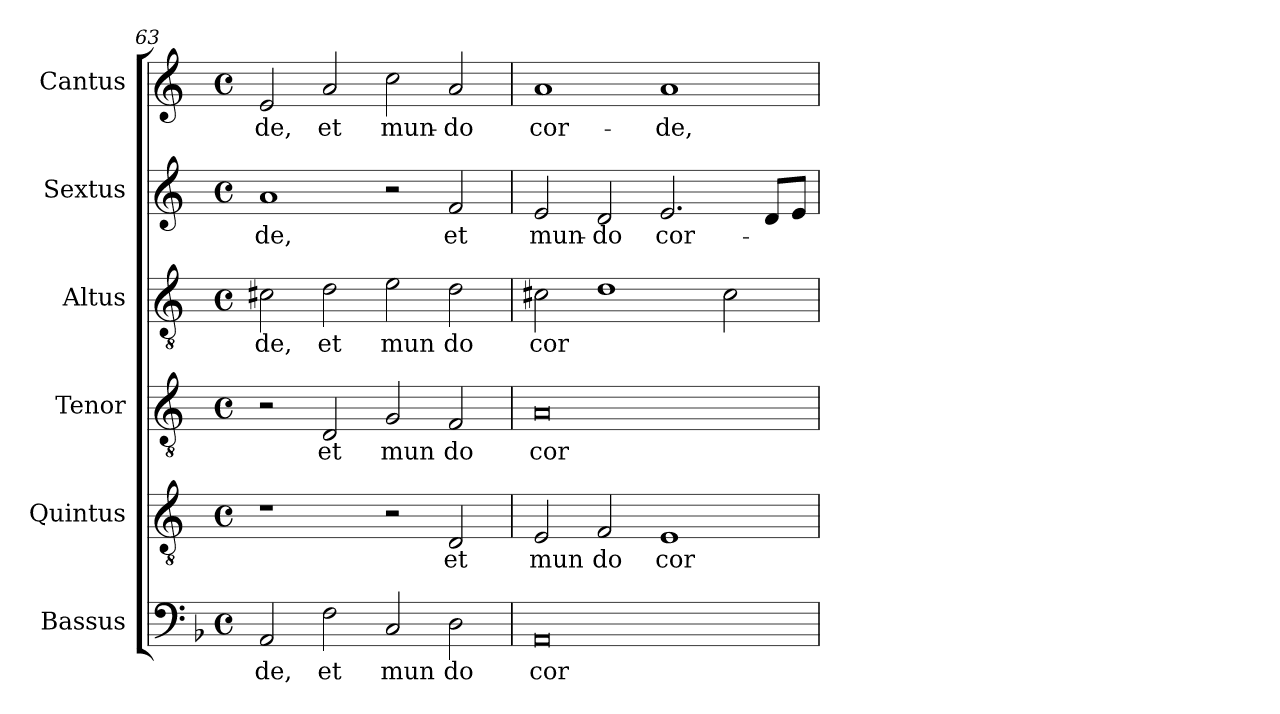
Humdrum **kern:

**kern	**text	**kern	**text	**kern	**text	**kern	**text	**kern	**text	**kern	**text
*part6	*part6	*part5	*part5	*part4	*part4	*part3	*part3	*part2	*part2	*part1	*part1
*staff6	*staff6	*staff5	*staff5	*staff4	*staff4	*staff3	*staff3	*staff2	*staff2	*staff1	*staff1
*I"Bassus	*	*I"Quintus	*	*I"Tenor	*	*I"Altus	*	*I"Sextus	*	*I"Cantus	*
*clefF4	*	*clefGv2	*	*clefGv2	*	*clefGv2	*	*clefG2	*	*clefG2	*
*k[b-]	*	*	*	*	*	*	*	*	*	*	*
*F:	*	*	*	*	*	*	*	*	*	*	*
*M4/4	*	*M4/4	*	*M4/4	*	*M4/4	*	*M4/4	*	*M4/4	*
*met(c)	*	*met(c)	*	*met(c)	*	*met(c)	*	*met(c)	*	*met(c)	*
=63	=63	=63	=63	=63	=63	=63	=63	=63	=63	=63	=63
!	!LO:LY:b:cj	!	!	!	!	!	!LO:LY:b:cj	!	!LO:LY:b:cj	!	!LO:LY:b:cj
2AA/	de,	1r	.	2r	.	2c#X\	de,	1a	-de,	2e/	-de,
!	!LO:LY:b:cj	!	!	!	!LO:LY:b:cj	!	!LO:LY:b:cj	!	!	!	!LO:LY:b:cj
2F\	et	.	.	2D/	et	2d\	et	.	.	2a/	et
!	!LO:LY:b:cj	!	!	!	!LO:LY:b:cj	!	!LO:LY:b:cj	!	!	!	!LO:LY:b:cj
2C/	mun	2r	.	2G/	mun	2e\	mun	2r	.	2cc\	mun-
!	!LO:LY:b:cj	!	!LO:LY:b:cj	!	!LO:LY:b:cj	!	!LO:LY:b:cj	!	!LO:LY:b:cj	!	!LO:LY:b:cj
2D\	do	2D/	et	2F/	do	2d\	do	2f/	et	2a/	-do
=64	=64	=64	=64	=64	=64	=64	=64	=64	=64	=64	=64
!	!LO:LY:b:cj	!	!LO:LY:b:cj	!	!LO:LY:b:cj	!	!LO:LY:b	!	!LO:LY:b:cj	!	!LO:LY:b:cj
0AA	cor	2E/	mun	0A	cor	2c#X\	cor	2e/	mun-	1a	cor-
!	!	!	!LO:LY:b:cj	!	!	!	!	!	!LO:LY:b:cj	!	!
.	.	2F/	do	.	.	1d	.	2d/	-do	.	.
!	!	!	!LO:LY:b:cj	!	!	!	!	!	!LO:LY:b	!	!LO:LY:b:cj
.	.	1E	cor	.	.	.	.	2.e/	cor-	1a	-de,
.	.	.	.	.	.	2c#\	.	.	.	.	.
.	.	.	.	.	.	.	.	8d/L	.	.	.
.	.	.	.	.	.	.	.	8e/J	.	.	.
=	=	=	=	=	=	=	=	=	=	=	=
*-	*-	*-	*-	*-	*-	*-	*-	*-	*-	*-	*-
